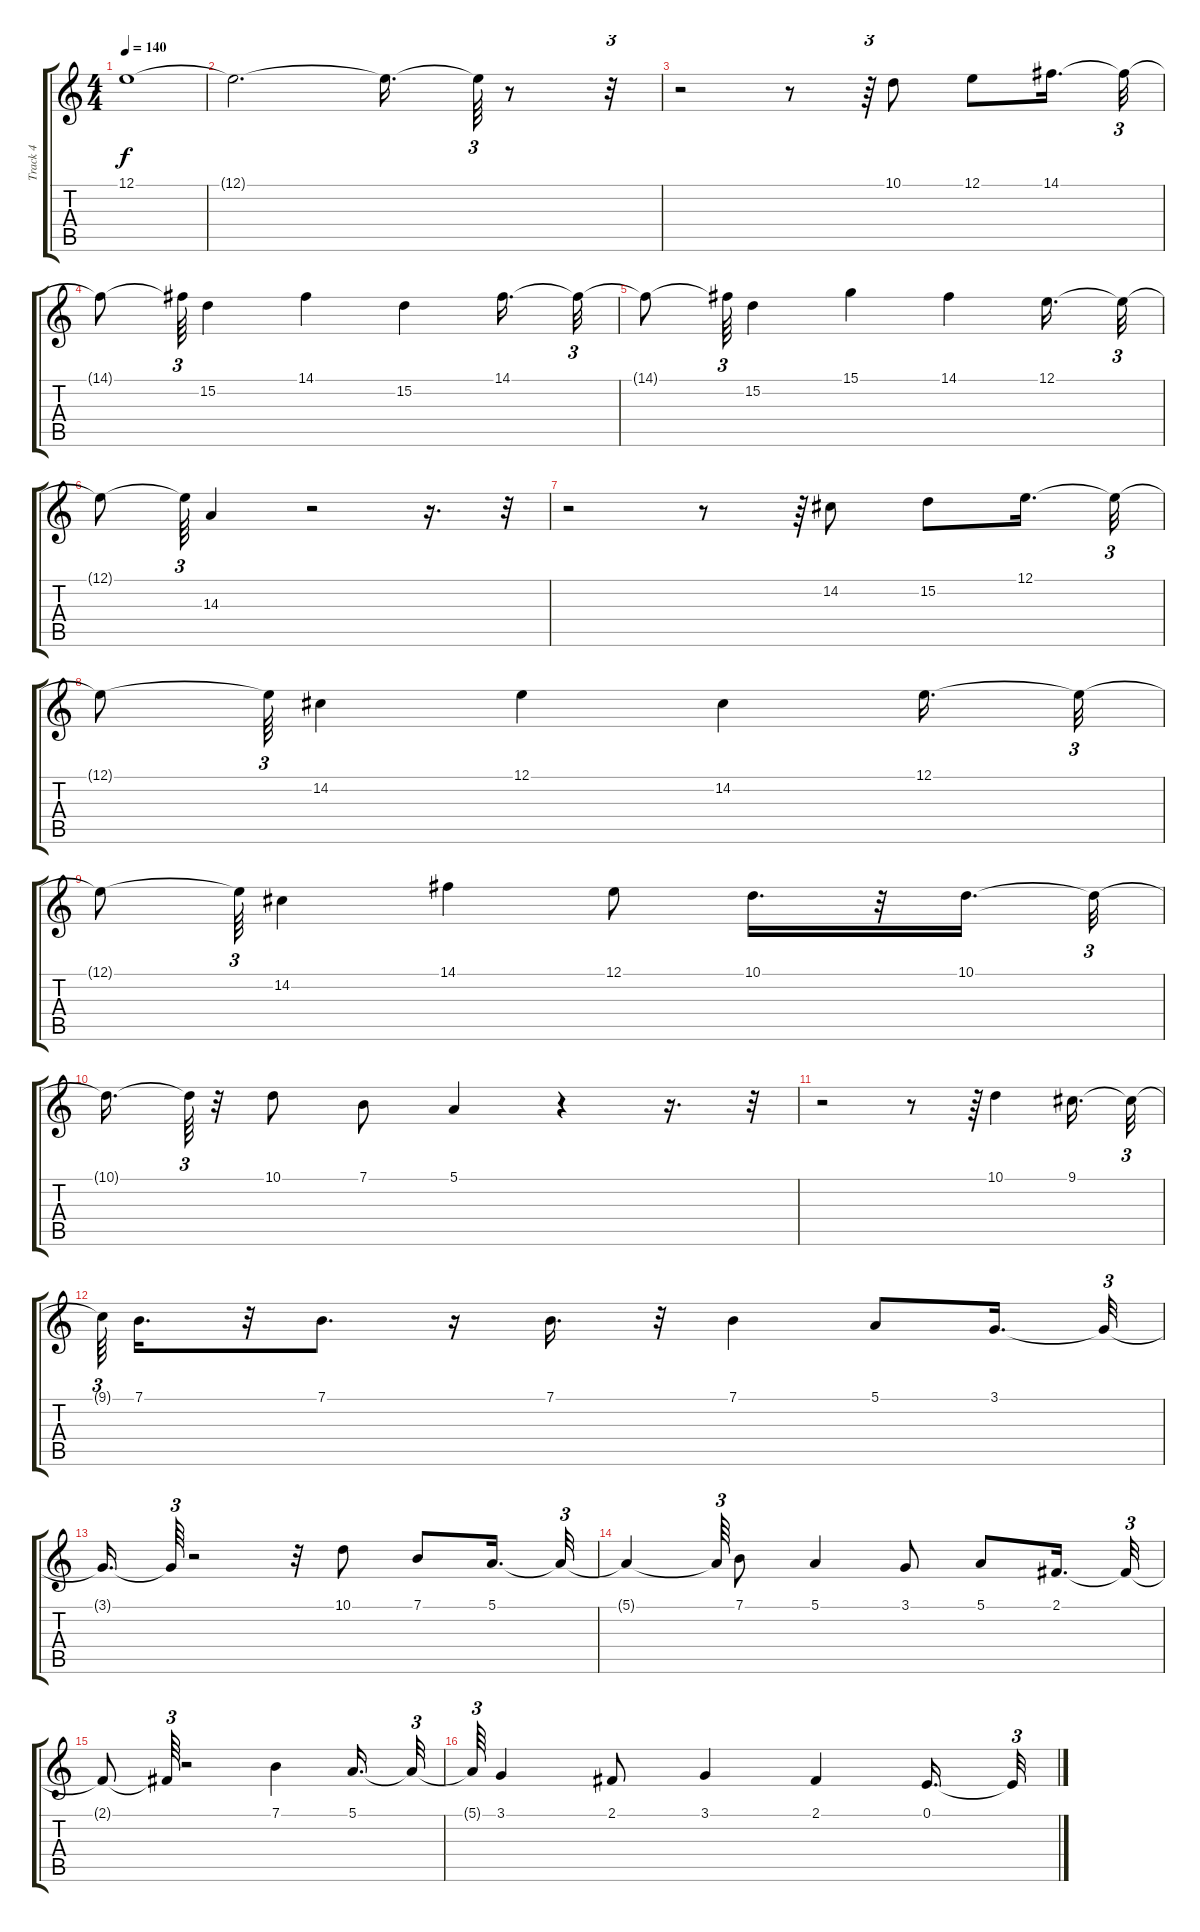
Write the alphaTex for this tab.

\track ("Track 4" "Track 4") {instrument voiceoohs}
\staff {score tabs}
\tuning (E4 B3 G3 D3 A2 E2) {hide}
\ts (4 4)
\tempo 140
\clef g2
\ks c
12.1{t}.1{dy f} |
12.1{t}.2{d} 12.1{t}.16{d} 12.1{t}.64{tu (3 2)} r.8 r.32{tu (3 2)} |
r.2 r.8 r.64{tu (3 2)} 10.1.8 12.1.8 14.1.16{d} 14.1{t}.32{tu (3 2)} |
14.1{t}.8 14.1{t}.64{tu (3 2)} 15.2.4 14.1.4 15.2.4 14.1.16{d} 14.1{t}.32{tu (3 2)} |
14.1{t}.8 14.1{t}.64{tu (3 2)} 15.2.4 15.1.4 14.1.4 12.1.16{d} 12.1{t}.32{tu (3 2)} |
12.1{t}.8 12.1{t}.64{tu (3 2)} 14.3.4 r.2 r.16{d} r.32{tu (3 2)} |
r.2 r.8 r.64{tu (3 2)} 14.2.8 15.2.8 12.1.16{d} 12.1{t}.32{tu (3 2)} |
12.1{t}.8 12.1{t}.64{tu (3 2)} 14.2.4 12.1.4 14.2.4 12.1.16{d} 12.1{t}.32{tu (3 2)} |
12.1{t}.8 12.1{t}.64{tu (3 2)} 14.2.4 14.1.4 12.1.8 10.1.16{d} r.32 10.1.16{d} 10.1{t}.32{tu (3 2)} |
10.1{t}.16{d} 10.1{t}.64{tu (3 2)} r.32 10.1.8 7.1.8 5.1.4 r.4 r.16{d} r.32{tu (3 2)} |
r.2 r.8 r.64{tu (3 2)} 10.1.4 9.1.16{d} 9.1{t}.32{tu (3 2)} |
9.1{t}.64{tu (3 2)} 7.1.16{d} r.32 7.1.8{d} r.16 7.1.16{d} r.32 7.1.4 5.1.8 3.1.16{d} 3.1{t}.32{tu (3 2)} |
3.1{t}.16{d} 3.1{t}.64{tu (3 2)} r.2 r.32 10.1.8 7.1.8 5.1.16{d} 5.1{t}.32{tu (3 2)} |
5.1{t}.4 5.1{t}.64{tu (3 2)} 7.1.8 5.1.4 3.1.8 5.1.8 2.1.16{d} 2.1{t}.32{tu (3 2)} |
2.1{t}.8 2.1{t}.64{tu (3 2)} r.2 7.1.4 5.1.16{d} 5.1{t}.32{tu (3 2)} |
5.1{t}.64{tu (3 2)} 3.1.4 2.1.8 3.1.4 2.1.4 0.1.16{d} 0.1{t}.32{tu (3 2)}
